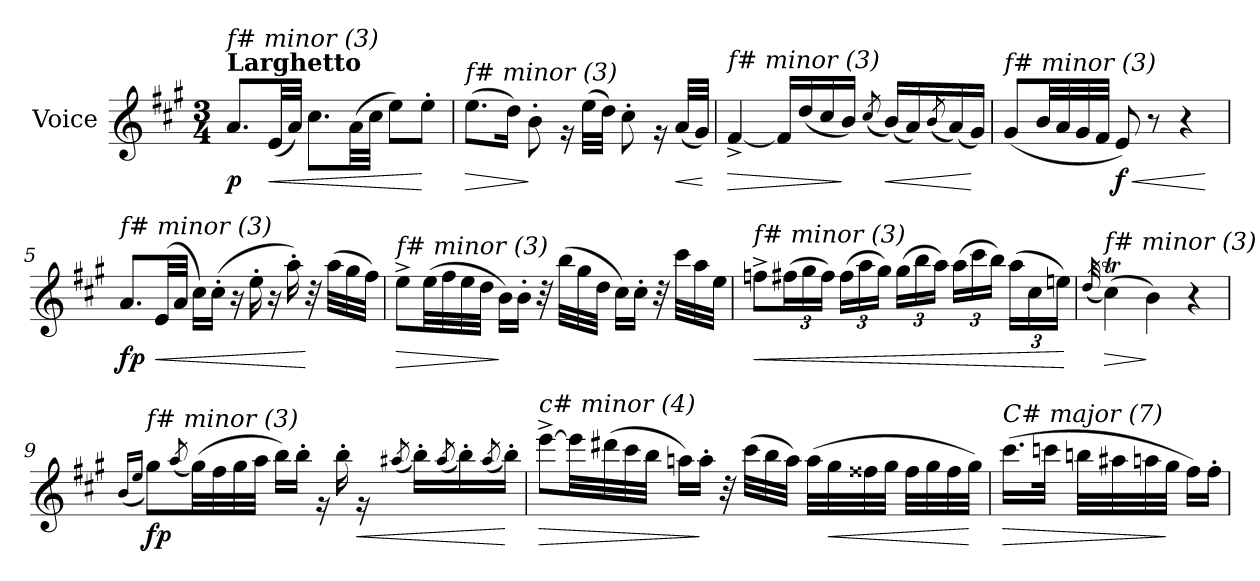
**kern	**dynam
*part1	*part1
*staff1	*staff1
*I"Voice	*
*I'V	*
*clefG2	*
*k[f#c#g#]	*
*A:	*
*M3/4	*
*MM44	*
=1	=1
!LO:TX:a:B:t=Larghetto	!
!LO:TX:i:t=f# minor (3)	!
!	!LO:DY:b
8.a/L	p
!	!LO:HP:b
(<32e/LL	<
32a/JJJ)	.
8.cc#\L	.
(>32a\LL	.
32cc#\JJJ	.
8ee\L)	.
8ee'>\J	[
=2	=2
!LO:TX:i:t=f# minor (3)	!
!	!LO:HP:b
(>8.ee\L	>
16dd\Jk)	.
8b'>\	]
16rg	.
(>32ee\LLL	.
32dd\JJJ)	.
8cc#'>\	.
16rg	.
!	!LO:HP:b
(<32a/LLL	<
32g#/JJJ)	.
.	[
=3	=3
!LO:TX:i:t=f# minor (3)	!
!	!LO:HP:b
[4f#^</	>
16f#/LL]	.
(<16dd/	.
16cc#/	.
16b/JJ)	]
(<8qcc#/	.
!	!LO:HP:b
(<16b/LL)	<
16a/)	.
(<8qb/	.
(<16a/)	.
16g#/JJ)	[
!!LO:LB:g=z
=4	=4
!LO:TX:i:t=f# minor (3)	!
(<8g#/L	.
32b/LL	.
32a/	.
32g#/	.
32f#/JJJ	.
!	!LO:HP:b
!	!LO:DY:n=1:b
8e/)	< f
8r	.
4r	.
.	[
=5	=5
!LO:TX:i:t=f# minor (3)	!
!	!LO:DY:b
8.a/L	fp
!	!LO:HP:b
(>32e/LL	<
32a/JJJ	.
16cc#\LL)	.
(>16cc#'>\JJ	.
16r	.
16ee'>\	.
16r	.
16aa'>\)	.
32r	[
(>32aa\LLL	.
32gg#\	.
32ff#\JJJ)	.
=6	=6
!LO:TX:i:t=f# minor (3)	!
!	!LO:HP:b
8ee^>\L	>
(>32ee\LL	.
32ff#\	.
32ee\	.
32dd\JJJ	.
16b\LL)	]
16b'>\JJ	.
32r	.
(>32bb\LLL	.
32gg#\	.
32dd\JJJ	.
16cc#\LL)	.
16cc#'>\JJ	.
32r	.
32ccc#\LLL	.
32aa\	.
32ee\JJJ	.
!!LO:LB:g=z
=7	=7
!LO:TX:i:t=f# minor (3)	!
!	!LO:HP:b
8ffn^>i\L	<
*Xbrackettup	*
(>24ff#i\L	.
24gg#\	.
24ff#\JJ)	.
(>24ff#\LL	.
24aa\	.
24gg#\JJ)	.
(>24gg#\LL	.
24bb\	.
24aa\JJ)	.
(>24aa\LL	.
24ccc#\	.
24bb\JJ)	.
(>24aa\LL	.
24cc#\	.
24een\JJ)	.
.	[
=8	=8
(<32qdd/	.
!LO:TX:i:t=f# minor (3)	!
!	!LO:HP:b
(>4cc#t\)	>
4b\)	]
4r	.
!!LO:LB:g=z
=9	=9
(<16qb/LL	.
16qee/JJ	.
!LO:TX:i:t=f# minor (3)	!
!	!LO:DY:b
8gg#\L)	fp
(<8qaa/	.
(>32gg#\LL)	.
32ff#\	.
32gg#\	.
32aa\JJJ	.
16bb\LL)	.
16bb'>\JJ	.
16rg	.
16bb'>\	.
!	!LO:HP:b
16rg	<
(<8qaa#X/	.
16bb'>\LL)	.
(<8qaa#/	.
16bb'>\)	.
(<8qaa#/	.
16bb'>\JJ)	[
!!LO:LB:g=z
=10	=10
!LO:TX:i:t=c# minor (4)	!
!	!LO:HP:b
[8eee^>\L	>
32eee\LL]	.
(>32ddd#X\	.
32ccc#\	.
32bb\JJJ	.
16aan\LL)	.
16aa'>\JJ	]
32r	.
(>32ccc#\LLL	.
32bb\	.
32aa\JJJ)	.
(>32aa\LLL	.
!	!LO:HP:b
32gg#\	<
32ff##Xj\	.
32gg#\JJJ	.
32ff##j\LLL	.
32gg#\	.
32ff##j\	.
32gg#\JJJ)	[
=11	=11
!LO:TX:i:t=C# major (7)	!
!	!LO:HP:b
(>16.ccc#\LL	>
32cccni\JJk	.
32bbn\LLL	.
32aa#X\	.
32aan\	.
32gg#\JJJ	]
16ff#\LL)	.
16ff#'>\JJ	.
=	=
*-	*-
